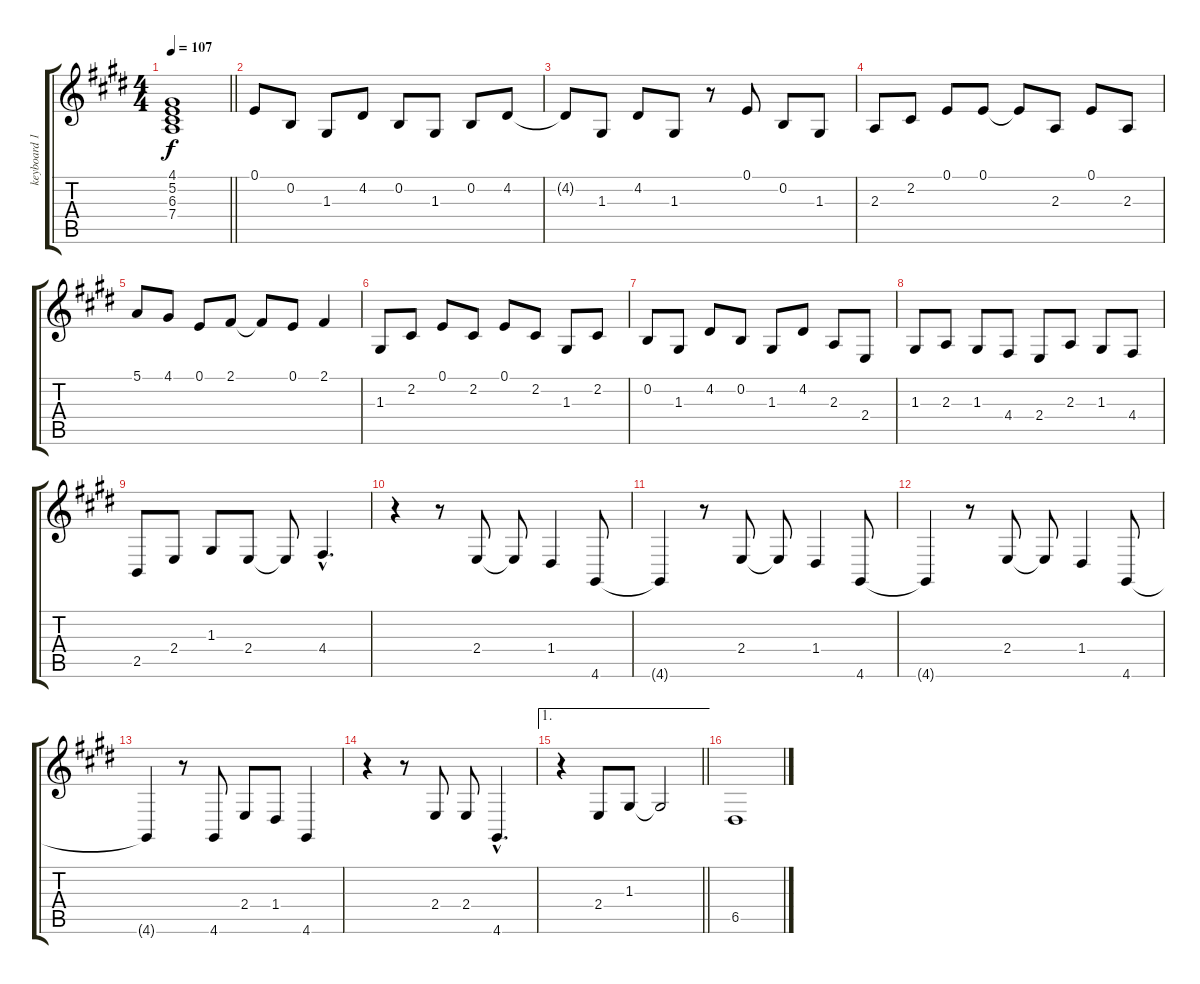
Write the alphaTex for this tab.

\track ("keyboard 1" "keyboard 1") {instrument acousticgrandpiano}
\staff {score tabs}
\tuning (E4 B3 G3 D3 A2 E2) {hide}
\ts (4 4)
\tempo 107
\clef g2
\barLineRight lightlight
\ks e
(4.1{t} 5.2{t} 6.3{t} 7.4{t}).1{dy f} |
0.1.8{instrument acousticgrandpiano} 0.2.8 1.3.8 4.2.8 0.2.8 1.3.8 0.2.8 4.2.8 |
4.2{t}.8 1.3.8 4.2.8 1.3.8 r.8 0.1.8 0.2.8 1.3.8 |
2.3.8 2.2.8 0.1.8 0.1.8 0.1{t}.8 2.3.8 0.1.8 2.3.8 |
5.1.8 4.1.8 0.1.8 2.1.8 2.1{t}.8 0.1.8 2.1.4 |
1.3.8 2.2.8 0.1.8 2.2.8 0.1.8 2.2.8 1.3.8 2.2.8 |
0.2.8 1.3.8 4.2.8 0.2.8 1.3.8 4.2.8 2.3.8 2.4.8 |
1.3.8 2.3.8 1.3.8 4.4.8 2.4.8 2.3.8 1.3.8 4.4.8 |
2.5.8 2.4.8 1.3.8 2.4.8 2.4{t}.8 4.4{hac}.4{d} |
r.4 r.8 2.4.8 2.4{t}.8 1.4.4 4.6.8 |
4.6{t}.4 r.8 2.4.8 2.4{t}.8 1.4.4 4.6.8 |
4.6{t}.4 r.8 2.4.8 2.4{t}.8 1.4.4 4.6.8 |
4.6{t}.4 r.8 4.6.8 2.4.8 1.4.8 4.6.4 |
r.4 r.8 2.4.8 2.4.8 4.6{hac}.4{d} |
\ae 1
\barLineRight lightlight
r.4 2.4.8 1.3.8 1.3{t}.2 |
6.5.1{instrument drawbarorgan}
